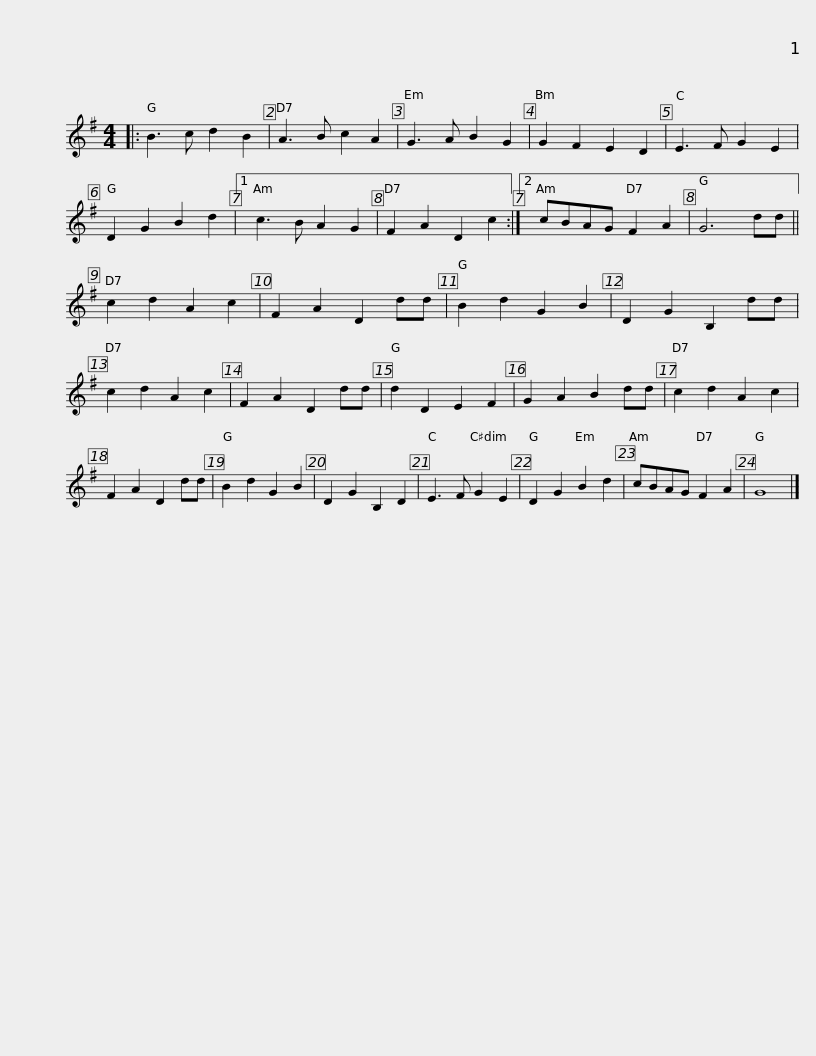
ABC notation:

X:1
L:1/8
M:4/4
I:linebreak $
K:G
V:1 treble
V:1
|: B3 c d2 B2 | A3 B c2 A2 | G3 A B2 G2 | G2 F2 E2 D2 | E3 F G2 E2 | %5
 D2 G2 B2 d2 |1 c3 B A2 G2 | F2 A2 D2 c2 :|2$ cBAG F2 A2 | G6 dd || %10
 c2 d2 A2 c2 | F2 A2 D2 dd | B2 d2 G2 B2 | D2 G2 B,2 dd | c2 d2 A2 c2 | %15
 F2 A2 D2 dd | d2 D2 E2 F2 |$ G2 A2 B2 dd | c2 d2 A2 c2 | F2 A2 D2 dd | %20
 B2 d2 G2 B2 | D2 G2 B,2 D2 | E3 F G2 E2 | D2 G2 B2 d2 | cBAG F2 A2 | %25
 G8 |] %26
